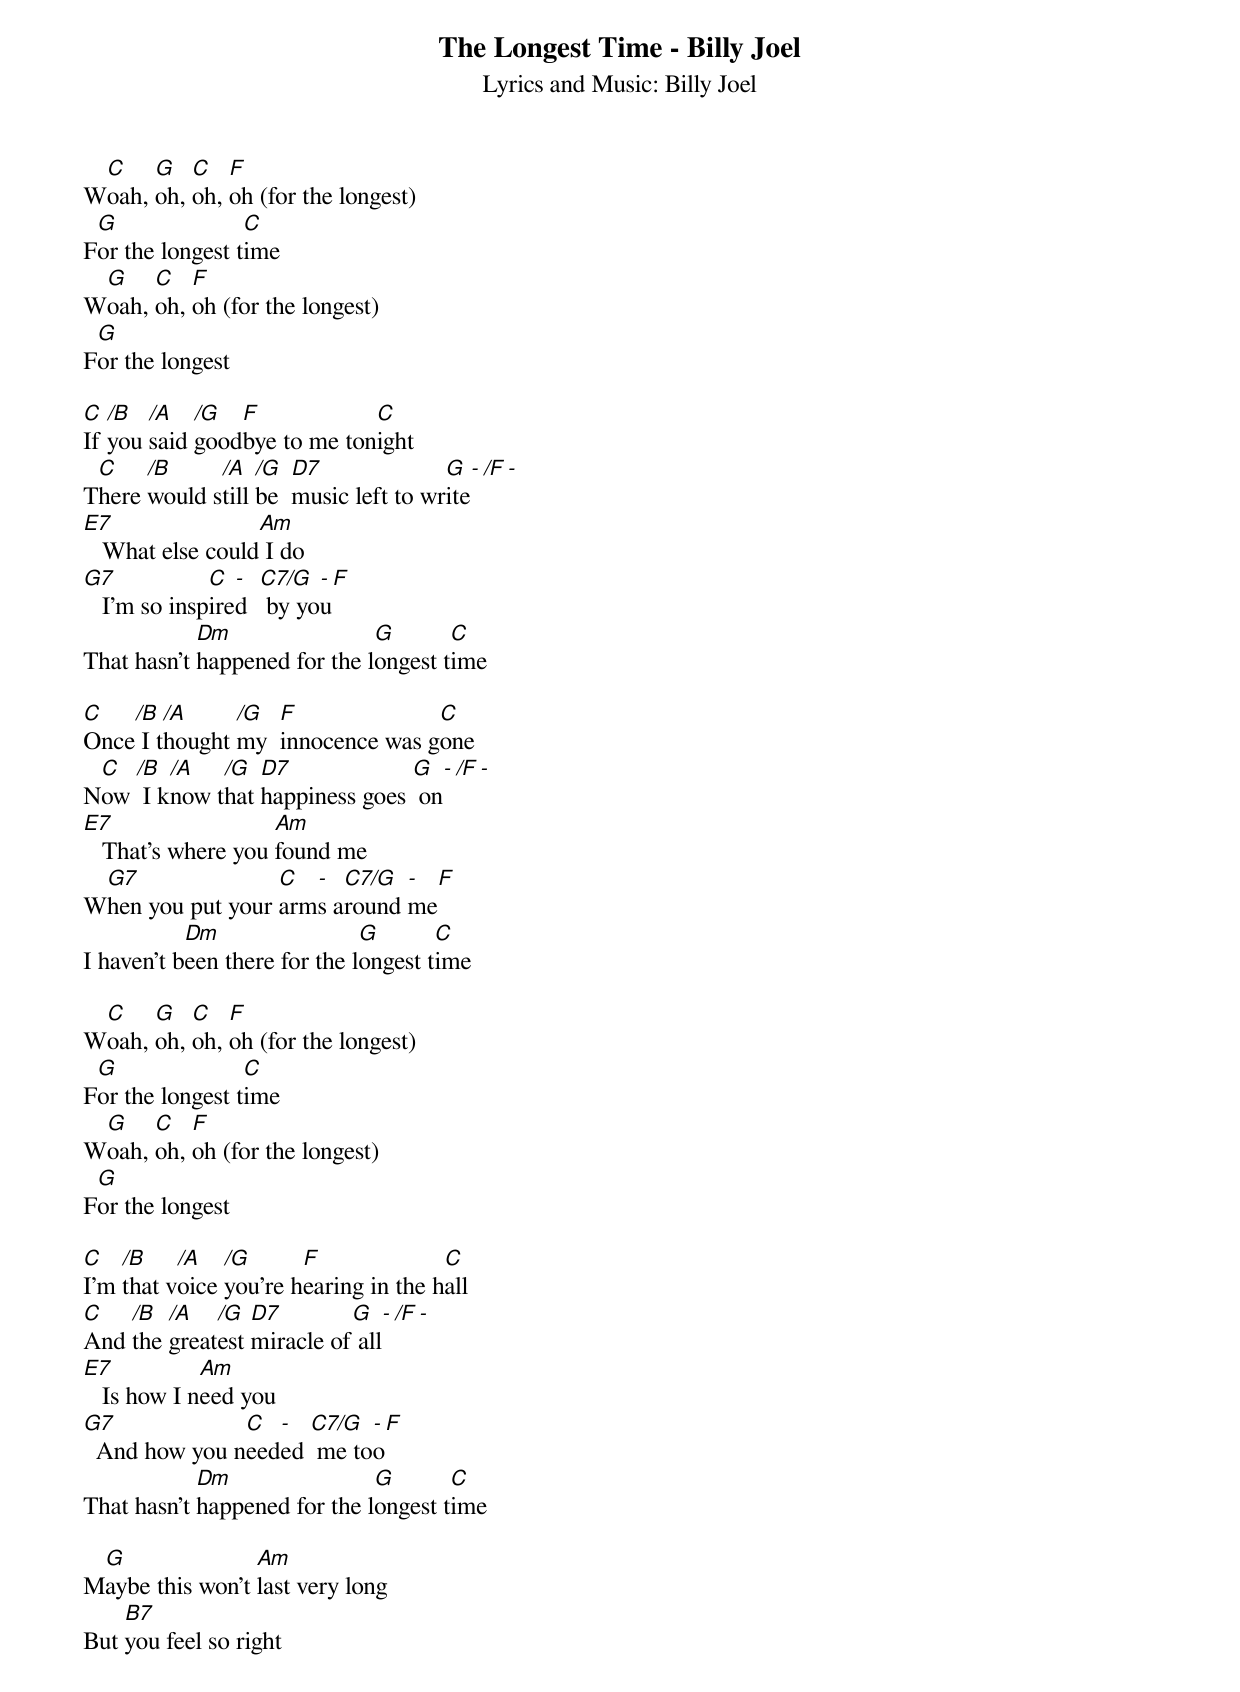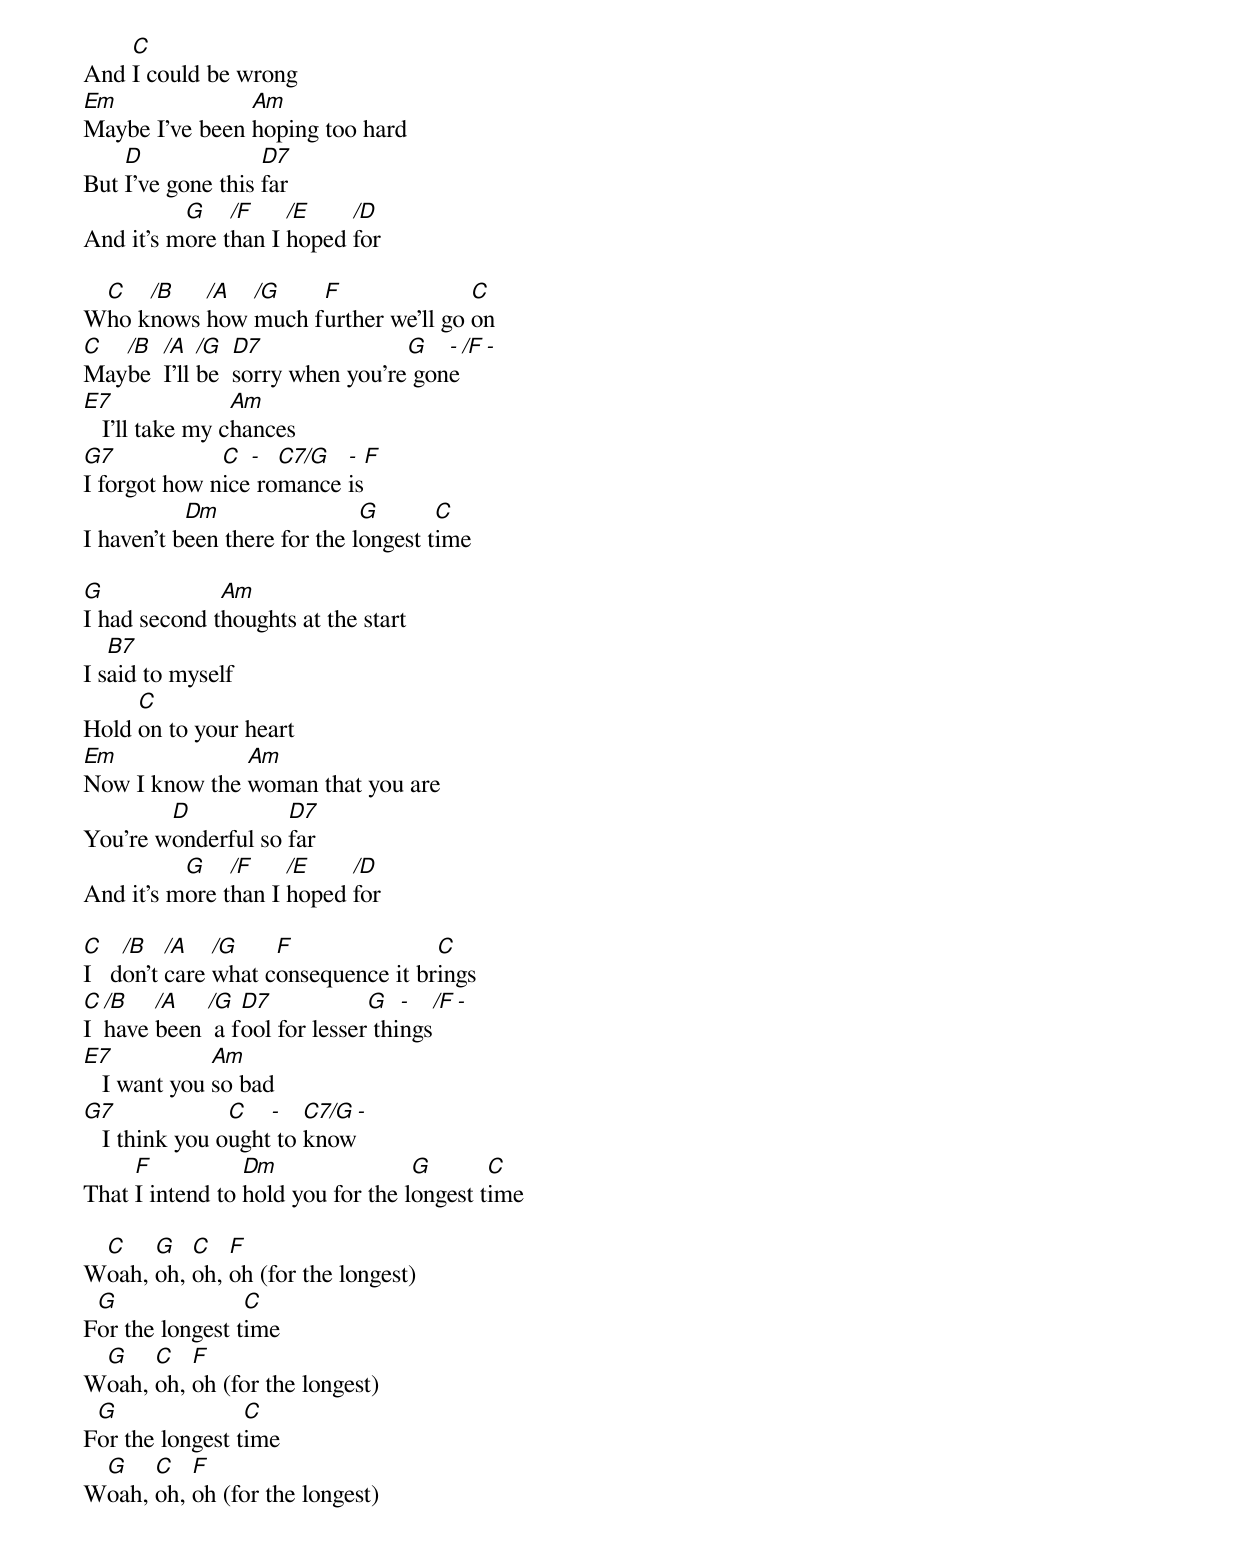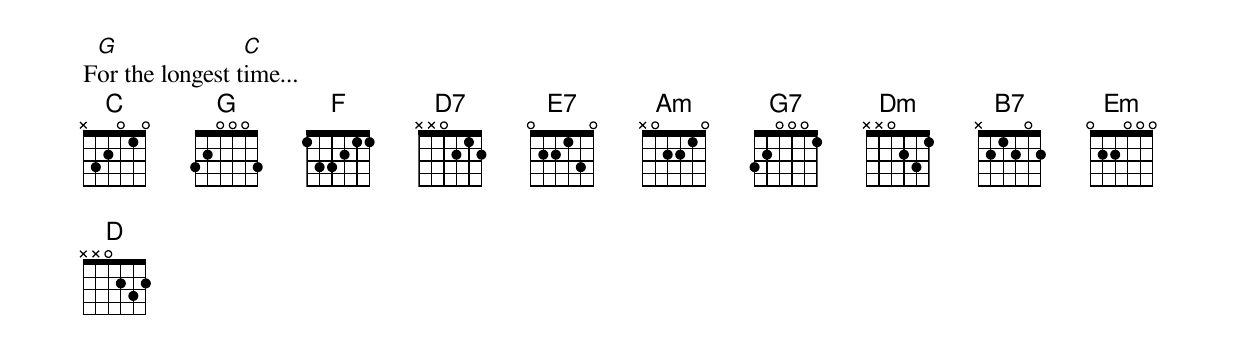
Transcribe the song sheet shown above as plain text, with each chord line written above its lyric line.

The Longest Time - Billy Joel
Lyrics and Music: Billy Joel

 C    G   C   F
Woah, oh, oh, oh (for the longest)
 G               C
For the longest time
 G    C   F
Woah, oh, oh (for the longest)
 G
For the longest

C  /B  /A   /G  F            C
If you said goodbye to me tonight
 C    /B     /A   /G  D7              G   - /F -
There would still be  music left to write
E7                Am
   What else could I do
G7            C  -  C7/G  -   F
   I'm so inspired   by you
            Dm                G       C
That hasn't happened for the longest time

C   /B  /A     /G  F              C
Once I thought my  innocence was gone
 C  /B  /A   /G  D7             G   - /F -
Now  I know that happiness goes  on
E7                  Am
   That's where you found me
 G7               C  -  C7/G  -   F
When you put your arms around me
           Dm                 G       C
I haven't been there for the longest time

 C    G   C   F
Woah, oh, oh, oh (for the longest)
 G               C
For the longest time
 G    C   F
Woah, oh, oh (for the longest)
 G
For the longest

C   /B    /A   /G      F              C
I'm that voice you're hearing in the hall
C   /B  /A   /G  D7        G   - /F -
And the greatest miracle of all
E7           Am
   Is how I need you
G7             C  -  C7/G  -   F
  And how you needed  me too
            Dm                G       C
That hasn't happened for the longest time

 G               Am
Maybe this won't last very long
    B7
But you feel so right
    C
And I could be wrong
Em              Am
Maybe I've been hoping too hard
    D              D7
But I've gone this far
          G    /F    /E    /D
And it's more than I hoped for

 C   /B   /A  /G    F               C
Who knows how much further we'll go on
C  /B  /A   /G  D7               G   - /F -
Maybe  I'll be  sorry when you're gone
E7               Am
   I'll take my chances
G7            C  -  C7/G  -   F
I forgot how nice romance is
           Dm                 G       C
I haven't been there for the longest time

G             Am
I had second thoughts at the start
   B7
I said to myself
     C
Hold on to your heart
Em             Am
Now I know the woman that you are
        D           D7
You're wonderful so far
          G    /F    /E    /D
And it's more than I hoped for

C    /B   /A   /G    F               C
I   don't care what consequence it brings
C /B   /A   /G  D7            G   -  /F  -
I have been  a fool for lesser things
E7            Am
   I want you so bad
G7              C   -   C7/G  -
   I think you ought to know
     F           Dm                G       C
That I intend to hold you for the longest time

 C    G   C   F
Woah, oh, oh, oh (for the longest)
 G               C
For the longest time
 G    C   F
Woah, oh, oh (for the longest)
 G               C
For the longest time
 G    C   F
Woah, oh, oh (for the longest)
 G               C
For the longest time...
